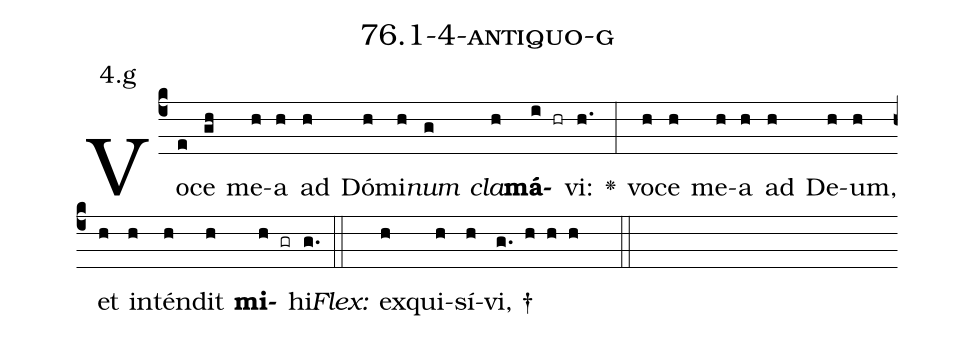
name: 76.1-4-antiquo-g;
annotation: 4.g;
%%
(c4)Vo(e)ce(gh) me(h)a(h) ad(h) Dó(h)mi(h)<i>num</i>(g) <i>cla</i>(h)<b>má</b>(i hr)vi:(h.) <v>\greheightstar</v>(:) vo(h)ce(h) me(h)a(h) ad(h) De(h)um,(h) et(h) in(h)tén(h)dit(h) <b>mi</b>(h gr)hi.(g.) (::)
<i>Flex:</i>()  ex(h)qui(h)sí(h)vi, †(g. h h h  ::)

%E(h) u(h) o(h) u(h) a(h) e.(g.) (::)
